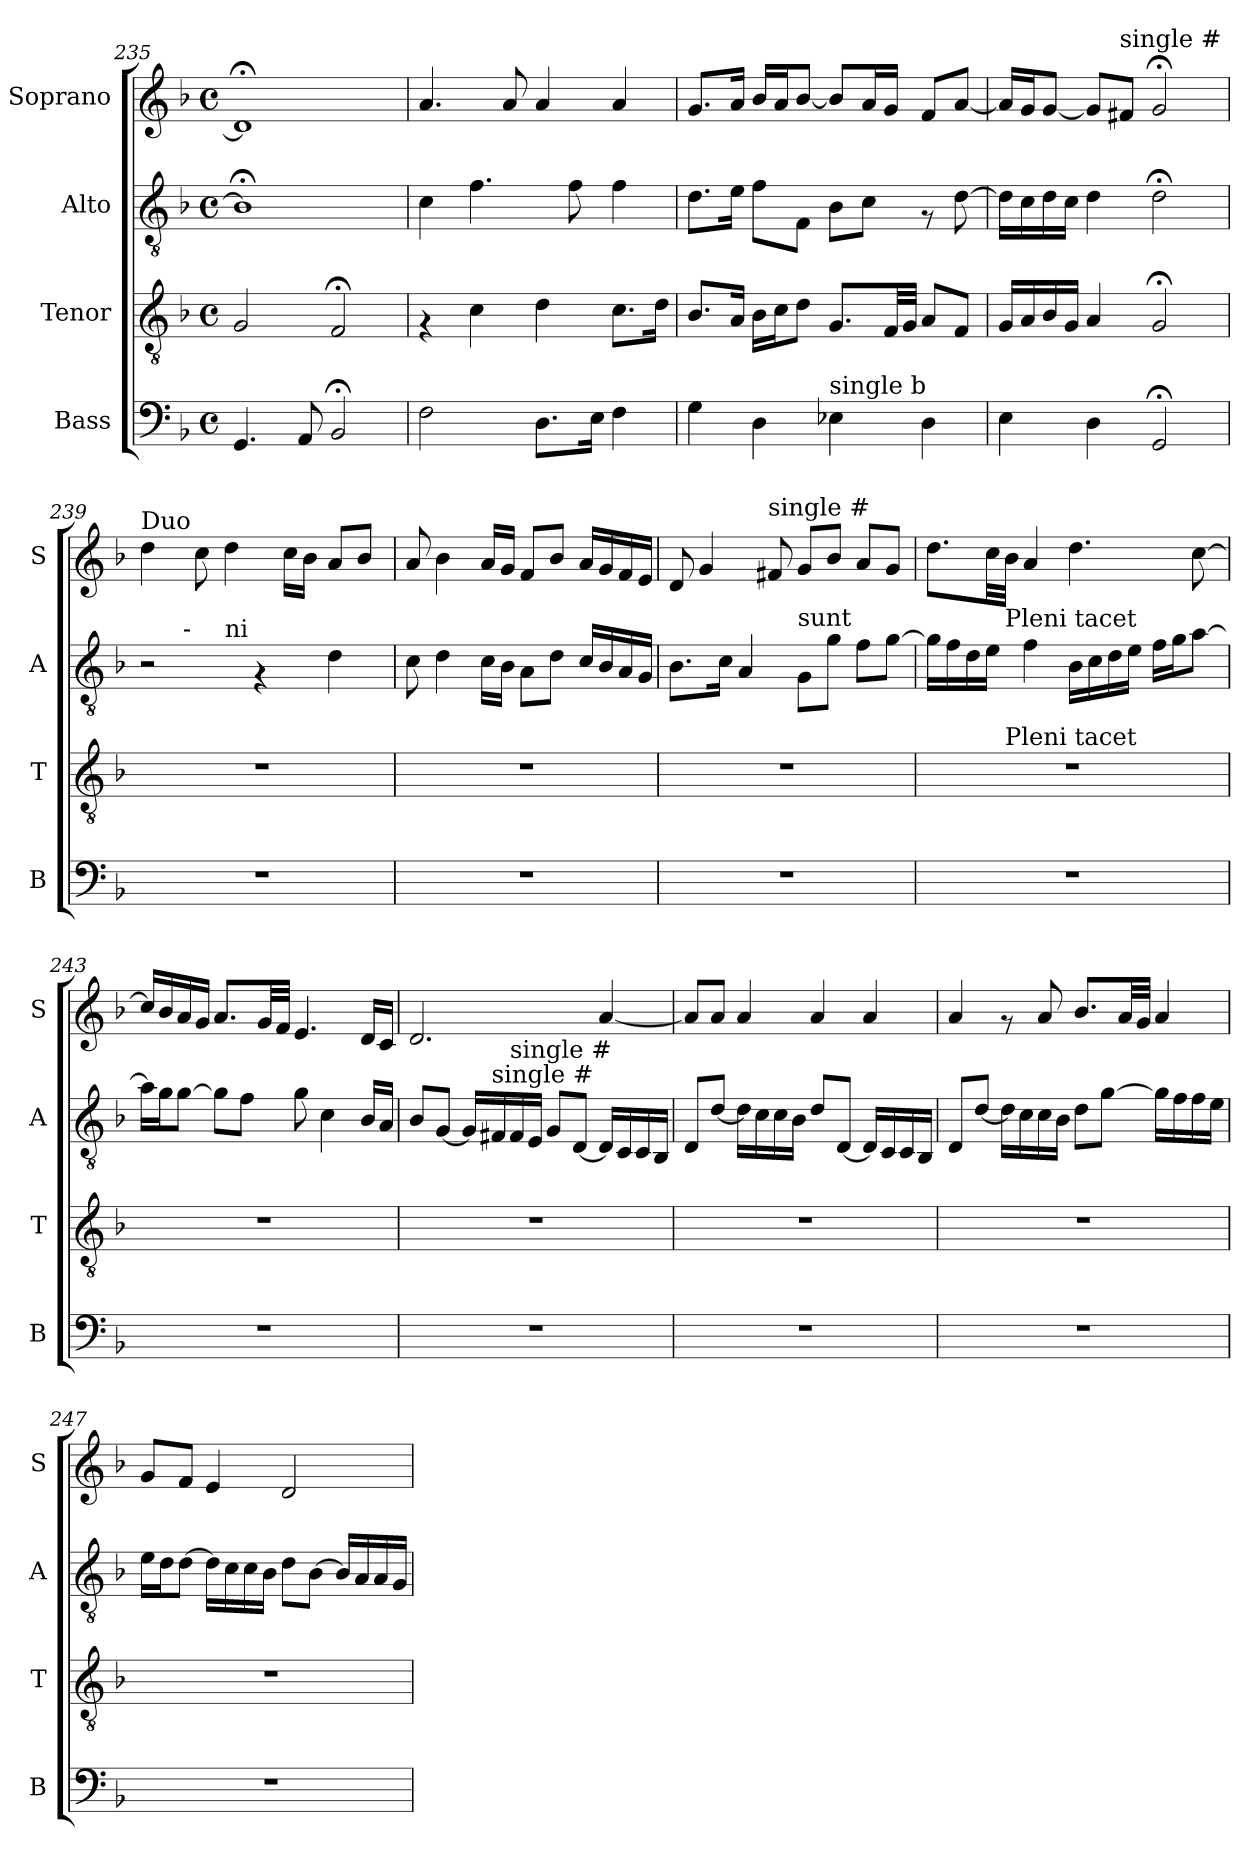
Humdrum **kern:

**kern	**kern	**kern	**kern
*part4	*part3	*part2	*part1
*staff4	*staff3	*staff2	*staff1
*I"Bass	*I"Tenor	*I"Alto	*I"Soprano
*I'B	*I'T	*I'A	*I'S
*clefF4	*clefGv2	*clefGv2	*clefG2
*k[b-]	*k[b-]	*k[b-]	*k[b-]
*F:	*F:	*F:	*F:
*M4/4	*M4/4	*M4/4	*M4/4
*met(c)	*met(c)	*met(c)	*met(c)
=235	=235	=235	=235
4.GG/	2G/	1B-;]	1d;]
8AA/	.	.	.
2BB-;</	2F;</	.	.
!!LO:LB:g=z
=236	=236	=236	=236
2F\	4rF	4c\	4.a/
.	4c\	4.f\	.
.	.	.	8a/
8.D\L	4d\	.	4a/
.	.	8f\	.
16E\Jk	.	.	.
4F\	8.c\L	4f\	4a/
.	16d\Jk	.	.
=237	=237	=237	=237
4G\	8.B-/L	8.d\L	8.g/L
.	16A/Jk	16e\Jk	16a/Jk
4D\	16B-\LL	8f\L	16b-/LL
.	16c\J	.	16a/J
.	8d\J	8F\J	[<8b-/J
!LO:TX:a:t=single b	!	!	!
4E-\	8.G/L	8B-\L	8b-/L]
.	.	8c\J	16a/L
.	32F/LL	.	16g/JJ
.	32G/JJJ	.	.
4D\	8A/L	8rF	8f/L
.	8F/J	[>8d\	[<8a/J
=238	=238	=238	=238
4E\	16G/LL	16d\LL]	16a/LL]
.	16A/	16c\	16g/J
.	16B-/	16d\	[<8g/J
.	16G/JJ	16c\JJ	.
4D\	4A/	4d\	8g/L]
!	!	!	!LO:TX:a:t=single #
.	.	.	8f#/J
2GG;</	2G;</	2d;<\	2g;</
!!LO:LB:g=z
=239	=239	=239	=239
!	!	!	!LO:TX:a:t=Duo
!	!	!LO:TX:a:t=Ple	!
*	*	*^	*
*	*	*	*^	*
1r	1r	2r	8..ryy	4.ryy	4dd\
!	!	!	!LO:TX:a:t=-	!	!
.	.	.	2ryy	.	.
.	.	.	.	.	8cc\
!	!	!	!	!LO:TX:a:t=ni	!
.	.	.	.	2ryy	4dd\
.	.	4rF	.	.	.
.	.	.	.	.	16cc\LL
.	.	.	.	.	16b-\JJ
.	.	.	4ryy	.	.
.	.	4d\	.	.	8a/L
.	.	.	.	8ryy	8b-/J
.	.	.	32ryy	.	.
*	*	*v	*v	*v	*
=240	=240	=240	=240
1r	1r	8c\	8a/
.	.	4d\	4b-\
.	.	16c\LL	16a/LL
.	.	16B-\JJ	16g/JJ
.	.	8A\L	8f/L
.	.	8d\J	8b-/J
.	.	16c/LL	16a/LL
.	.	16B-/	16g/
.	.	16A/	16f/
.	.	16G/JJ	16e/JJ
=241	=241	=241	=241
1r	1r	8.B-\L	8d/
.	.	.	4g/
.	.	16c\Jk	.
.	.	4A/	.
!	!	!	!LO:TX:a:t=single #
.	.	.	8f#/
!	!	!LO:TX:a:t=sunt	!
.	.	8G\L	8g/L
.	.	8g\J	8b-/J
.	.	8f\L	8a/L
.	.	[>8g\J	8g/J
=242	=242	=242	=242
*	*^	*	*
1r	1r	8..ryy	16g\LL]	8.dd\L
.	.	.	16f\	.
.	.	.	16d\	.
.	.	.	16e\JJ	32cc\LL
!	!	!	!	!LO:TX:b:t=Pleni tacet
!	!	!LO:TX:a:t=Pleni tacet	!	!
.	.	2ryy	.	32b-\JJJ
.	.	.	4f\	4a/
.	.	.	16B-\LL	4.dd\
.	.	.	16c\	.
.	.	.	16d\	.
.	.	.	16e\JJ	.
.	.	4ryy	.	.
.	.	.	16f\LL	.
.	.	.	16g\J	.
.	.	.	[>8a\J	[>8cc\
.	.	32ryy	.	.
*	*v	*v	*	*
!!LO:PB:g=z
=243	=243	=243	=243
1r	1r	16a\LL]	16cc/LL]
.	.	16g\J	16b-/
.	.	[>8g\J	16a/
.	.	.	16g/JJ
.	.	8g\L]	8.a/L
.	.	8f\J	.
.	.	.	32g/LL
.	.	.	32f/JJJ
.	.	8g\	4.e/
.	.	4c\	.
.	.	16B-/LL	16d/LL
.	.	16A/JJ	16c/JJ
=244	=244	=244	=244
1r	1r	8B-/L	2.d/
.	.	[<8G/J	.
.	.	16G/LL]	.
!	!	!LO:TX:a:t=single #	!
.	.	16F#/	.
!	!	!LO:TX:a:t=single #	!
.	.	16F#/	.
.	.	16E/JJ	.
.	.	8G/L	.
.	.	[<8D/J	.
.	.	16D/LL]	[<4a/
.	.	16C/	.
.	.	16C/	.
.	.	16BB-/JJ	.
=245	=245	=245	=245
1r	1r	8D/L	8a/L]
.	.	[>8d/J	8a/J
.	.	16d\LL]	4a/
.	.	16c\	.
.	.	16c\	.
.	.	16B-\JJ	.
.	.	8d/L	4a/
.	.	[<8D/J	.
.	.	16D/LL]	4a/
.	.	16C/	.
.	.	16C/	.
.	.	16BB-/JJ	.
=246	=246	=246	=246
1r	1r	8D/L	4a/
.	.	[>8d/J	.
.	.	16d\LL]	8rf
.	.	16c\	.
.	.	16c\	8a/
.	.	16B-\JJ	.
.	.	8d\L	8.b-/L
.	.	[>8g\J	.
.	.	.	32a/LL
.	.	.	32g/JJJ
.	.	16g\LL]	4a/
.	.	16f\	.
.	.	16f\	.
.	.	16e\JJ	.
!!LO:LB:g=z
=247	=247	=247	=247
1r	1r	16e\LL	8g/L
.	.	16d\J	.
.	.	[>8d\J	8f/J
.	.	16d\LL]	4e/
.	.	16c\	.
.	.	16c\	.
.	.	16B-\JJ	.
.	.	8d\L	2d/
.	.	[>8B-\J	.
.	.	16B-/LL]	.
.	.	16A/	.
.	.	16A/	.
.	.	16G/JJ	.
=	=	=	=
*-	*-	*-	*-
